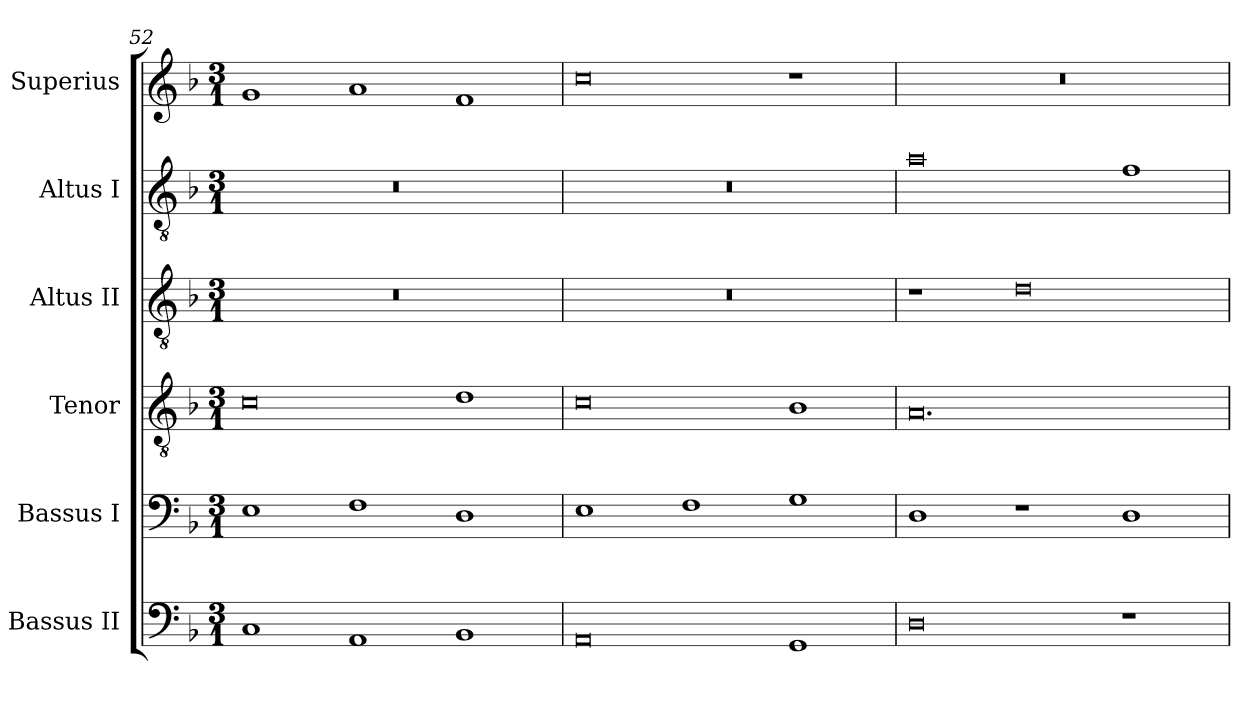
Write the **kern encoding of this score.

**kern	**kern	**kern	**kern	**kern	**kern
*part6	*part5	*part4	*part3	*part2	*part1
*staff6	*staff5	*staff4	*staff3	*staff2	*staff1
*I"Bassus II	*I"Bassus I	*I"Tenor	*I"Altus II	*I"Altus I	*I"Superius
*I'B. II	*I'B.  I	*I'T.	*I'A. II	*I'A. I	*I'S.
*clefF4	*clefF4	*clefGv2	*clefGv2	*clefGv2	*clefG2
*k[b-]	*k[b-]	*k[b-]	*k[b-]	*k[b-]	*k[b-]
*F:	*F:	*F:	*F:	*F:	*F:
*M3/1	*M3/1	*M3/1	*M3/1	*M3/1	*M3/1
=52	=52	=52	=52	=52	=52
1C	1E	0c	0.r	0.r	1g
1AA	1F	.	.	.	1a
1BB-	1D	1d	.	.	1f
=53	=53	=53	=53	=53	=53
0AA	1E	0c	0.r	0.r	0cc
.	1F	.	.	.	.
1GG	1G	1B-	.	.	1r
=54	=54	=54	=54	=54	=54
0D	1D	0.A	1r	0a	0.r
.	1r	.	0d	.	.
1r	1D	.	.	1f	.
=	=	=	=	=	=
*-	*-	*-	*-	*-	*-
